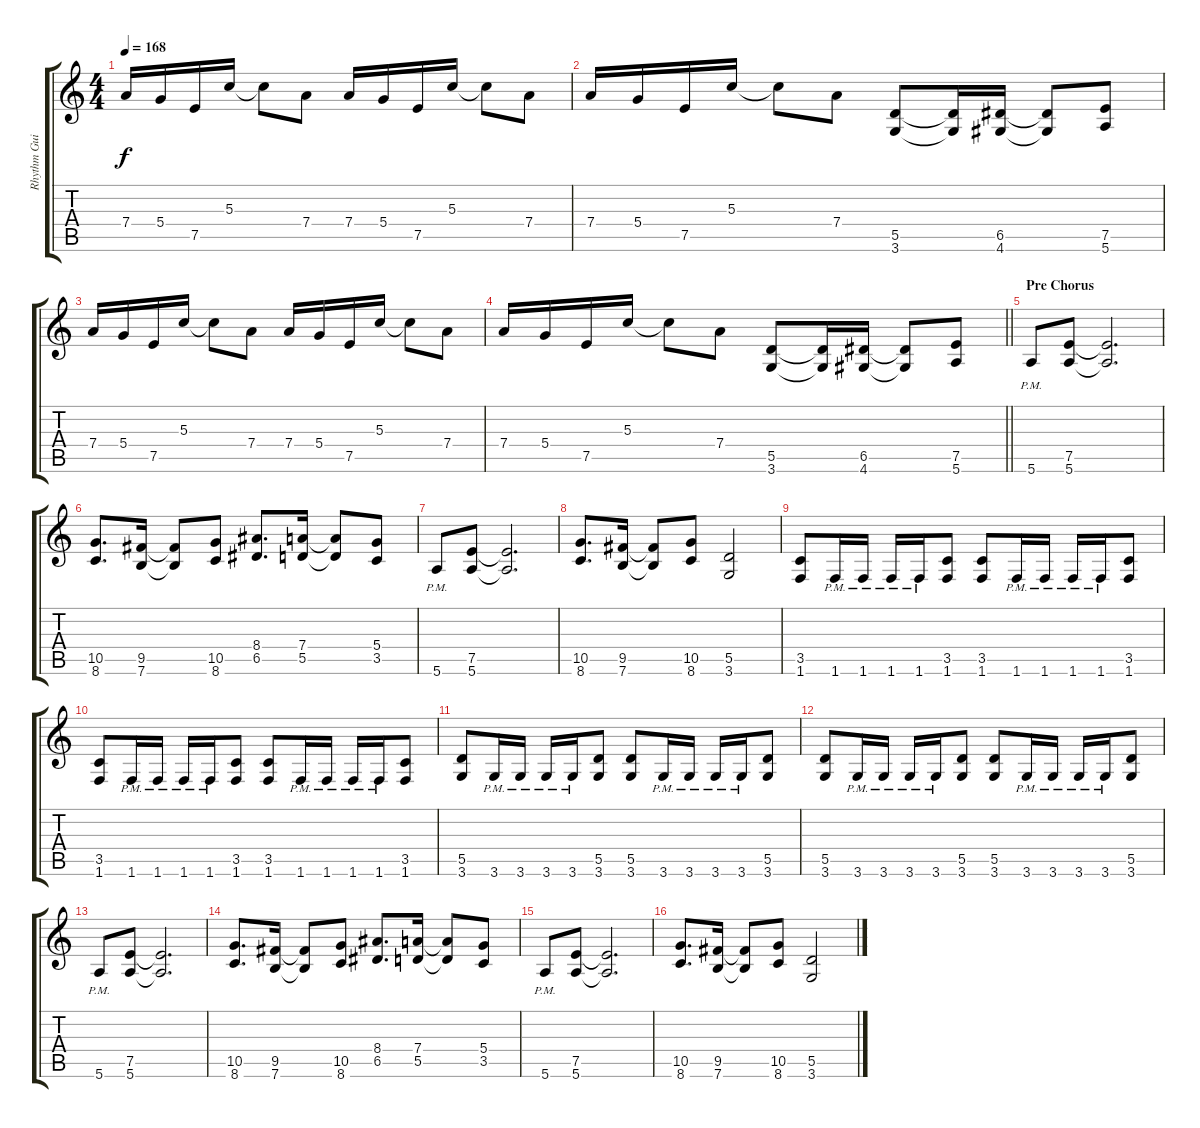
\track ("Rhythm Guitar 1" "Rhythm Gui") {instrument distortionguitar}
\staff {score tabs}
\tuning (E4 B3 G3 D3 A2 E2) {hide}
\ts (4 4)
\tempo 168
\clef g2
\ks c
7.4.16{dy f} 5.4.16 7.5.16 5.3.16 5.3{t}.8 7.4.8 7.4.16 5.4.16 7.5.16 5.3.16 5.3{t}.8 7.4.8 |
7.4.16 5.4.16 7.5.16 5.3.16 5.3{t}.8 7.4.8 (5.5 3.6).8 (5.5{t} 3.6{t}).16 (6.5 4.6).16 (6.5{t} 4.6{t}).8 (7.5 5.6).8 |
7.4.16 5.4.16 7.5.16 5.3.16 5.3{t}.8 7.4.8 7.4.16 5.4.16 7.5.16 5.3.16 5.3{t}.8 7.4.8 |
\barLineRight lightlight
7.4.16 5.4.16 7.5.16 5.3.16 5.3{t}.8 7.4.8 (5.5 3.6).8 (5.5{t} 3.6{t}).16 (6.5 4.6).16 (6.5{t} 4.6{t}).8 (7.5 5.6).8 |
\section ("" "Pre Chorus")
5.6{pm}.8 (7.5 5.6).8 (7.5{t} 5.6{t}).2{d} |
(10.5 8.6).8{d} (9.5 7.6).16 (9.5{t} 7.6{t}).8 (10.5 8.6).8 (8.4 6.5).8{d} (7.4 5.5).16 (7.4{t} 5.5{t}).8 (5.4 3.5).8 |
5.6{pm}.8 (7.5 5.6).8 (7.5{t} 5.6{t}).2{d} |
(10.5 8.6).8{d} (9.5 7.6).16 (9.5{t} 7.6{t}).8 (10.5 8.6).8 (5.5 3.6).2 |
(3.5 1.6).8 1.6{pm}.16 1.6{pm}.16 1.6{pm}.16 1.6{pm}.16 (3.5 1.6).8 (3.5 1.6).8 1.6{pm}.16 1.6{pm}.16 1.6{pm}.16 1.6{pm}.16 (3.5 1.6).8 |
(3.5 1.6).8 1.6{pm}.16 1.6{pm}.16 1.6{pm}.16 1.6{pm}.16 (3.5 1.6).8 (3.5 1.6).8 1.6{pm}.16 1.6{pm}.16 1.6{pm}.16 1.6{pm}.16 (3.5 1.6).8 |
(5.5 3.6).8 3.6{pm}.16 3.6{pm}.16 3.6{pm}.16 3.6{pm}.16 (5.5 3.6).8 (5.5 3.6).8 3.6{pm}.16 3.6{pm}.16 3.6{pm}.16 3.6{pm}.16 (5.5 3.6).8 |
(5.5 3.6).8 3.6{pm}.16 3.6{pm}.16 3.6{pm}.16 3.6{pm}.16 (5.5 3.6).8 (5.5 3.6).8 3.6{pm}.16 3.6{pm}.16 3.6{pm}.16 3.6{pm}.16 (5.5 3.6).8 |
5.6{pm}.8 (7.5 5.6).8 (7.5{t} 5.6{t}).2{d} |
(10.5 8.6).8{d} (9.5 7.6).16 (9.5{t} 7.6{t}).8 (10.5 8.6).8 (8.4 6.5).8{d} (7.4 5.5).16 (7.4{t} 5.5{t}).8 (5.4 3.5).8 |
5.6{pm}.8 (7.5 5.6).8 (7.5{t} 5.6{t}).2{d} |
(10.5 8.6).8{d} (9.5 7.6).16 (9.5{t} 7.6{t}).8 (10.5 8.6).8 (5.5 3.6).2
